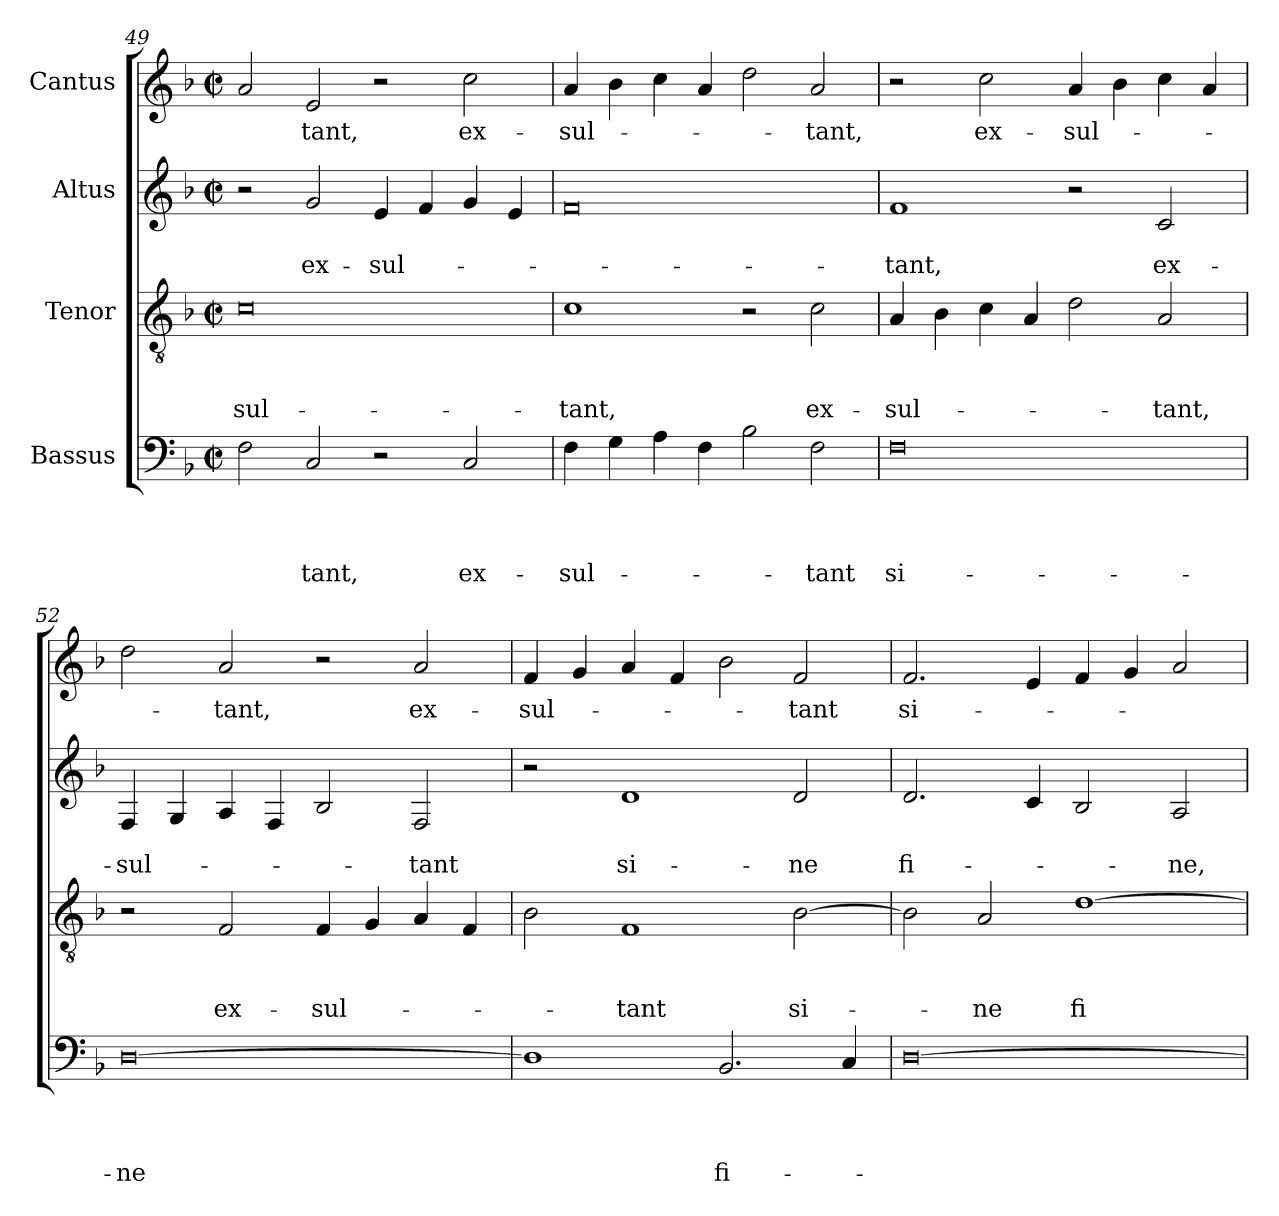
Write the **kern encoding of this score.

**kern	**text	**text	**text	**text	**kern	**text	**text	**text	**kern	**text	**text	**kern	**text
*part4	*part4	*part4	*part4	*part4	*part3	*part3	*part3	*part3	*part2	*part2	*part2	*part1	*part1
*staff4	*staff4	*staff4	*staff4	*staff4	*staff3	*staff3	*staff3	*staff3	*staff2	*staff2	*staff2	*staff1	*staff1
*I"Bassus	*	*	*	*	*I"Tenor	*	*	*	*I"Altus	*	*	*I"Cantus	*
*clefF4	*	*	*	*	*clefGv2	*	*	*	*clefG2	*	*	*clefG2	*
*k[b-]	*	*	*	*	*k[b-]	*	*	*	*k[b-]	*	*	*k[b-]	*
*F:	*	*	*	*	*F:	*	*	*	*F:	*	*	*F:	*
*M2/2	*	*	*	*	*M2/2	*	*	*	*M2/2	*	*	*M2/2	*
*met(c|)	*	*	*	*	*met(c|)	*	*	*	*met(c|)	*	*	*met(c|)	*
=49	=49	=49	=49	=49	=49	=49	=49	=49	=49	=49	=49	=49	=49
!	!	!	!	!	!	!	!	!LO:LY:b	!	!	!	!	!
2F\	.	.	.	.	0c	.	.	-sul-	2r	.	.	2a/	.
!	!	!	!	!LO:LY:b	!	!	!	!	!	!	!LO:LY:b	!	!LO:LY:b
2C/	.	.	.	-tant,	.	.	.	.	2g/	.	ex-	2e/	-tant,
!	!	!	!	!	!	!	!	!	!	!	!LO:LY:b	!	!
2r	.	.	.	.	.	.	.	.	4e/	.	-sul-	2r	.
.	.	.	.	.	.	.	.	.	4f/	.	.	.	.
!	!	!	!	!LO:LY:b	!	!	!	!	!	!	!	!	!LO:LY:b
2C/	.	.	.	ex-	.	.	.	.	4g/	.	.	2cc\	ex-
.	.	.	.	.	.	.	.	.	4e/	.	.	.	.
!!LO:LB:g=z
=50	=50	=50	=50	=50	=50	=50	=50	=50	=50	=50	=50	=50	=50
!	!	!	!	!LO:LY:b	!	!	!	!LO:LY:b	!	!	!	!	!LO:LY:b
4F\	.	.	.	-sul-	1c	.	.	-tant,	0f	.	.	4a/	-sul-
4G\	.	.	.	.	.	.	.	.	.	.	.	4b-\	.
4A\	.	.	.	.	.	.	.	.	.	.	.	4cc\	.
4F\	.	.	.	.	.	.	.	.	.	.	.	4a/	.
2B-\	.	.	.	.	2r	.	.	.	.	.	.	2dd\	.
!	!	!	!	!LO:LY:b	!	!	!	!LO:LY:b	!	!	!	!	!LO:LY:b
2F\	.	.	.	-tant	2c\	.	.	ex-	.	.	.	2a/	-tant,
=51	=51	=51	=51	=51	=51	=51	=51	=51	=51	=51	=51	=51	=51
!	!	!	!	!LO:LY:b:rj	!	!	!	!LO:LY:b	!	!	!LO:LY:b	!	!
0F	.	.	.	si-	4A/	.	.	-sul-	1f	.	-tant,	2r	.
.	.	.	.	.	4B-\	.	.	.	.	.	.	.	.
!	!	!	!	!	!	!	!	!	!	!	!	!	!LO:LY:b
.	.	.	.	.	4c\	.	.	.	.	.	.	2cc\	ex-
.	.	.	.	.	4A/	.	.	.	.	.	.	.	.
!	!	!	!	!	!	!	!	!	!	!	!	!	!LO:LY:b
.	.	.	.	.	2d\	.	.	.	2r	.	.	4a/	-sul-
.	.	.	.	.	.	.	.	.	.	.	.	4b-\	.
!	!	!	!	!	!	!	!	!LO:LY:b	!	!	!LO:LY:b	!	!
.	.	.	.	.	2A/	.	.	-tant,	2c/	.	ex-	4cc\	.
.	.	.	.	.	.	.	.	.	.	.	.	4a/	.
=52	=52	=52	=52	=52	=52	=52	=52	=52	=52	=52	=52	=52	=52
!	!	!	!	!LO:LY:b	!	!	!	!	!	!	!LO:LY:b	!	!
[>0D	.	.	.	-ne	2r	.	.	.	4F/	.	-sul-	2dd\	.
.	.	.	.	.	.	.	.	.	4G/	.	.	.	.
!	!	!	!	!	!	!	!	!LO:LY:b	!	!	!	!	!LO:LY:b
.	.	.	.	.	2F/	.	.	ex-	4A/	.	.	2a/	-tant,
.	.	.	.	.	.	.	.	.	4F/	.	.	.	.
!	!	!	!	!	!	!	!	!LO:LY:b	!	!	!	!	!
.	.	.	.	.	4F/	.	.	-sul-	2B-/	.	.	2r	.
.	.	.	.	.	4G/	.	.	.	.	.	.	.	.
!	!	!	!	!	!	!	!	!	!	!	!LO:LY:b	!	!LO:LY:b
.	.	.	.	.	4A/	.	.	.	2F/	.	-tant	2a/	ex-
.	.	.	.	.	4F/	.	.	.	.	.	.	.	.
=53	=53	=53	=53	=53	=53	=53	=53	=53	=53	=53	=53	=53	=53
!	!	!	!	!	!	!	!	!	!	!	!	!	!LO:LY:b
1D]	.	.	.	.	2B-\	.	.	.	2r	.	.	4f/	-sul-
.	.	.	.	.	.	.	.	.	.	.	.	4g/	.
!	!	!	!	!	!	!	!	!LO:LY:b	!	!	!LO:LY:b	!	!
.	.	.	.	.	1F	.	.	-tant	1d	.	si-	4a/	.
.	.	.	.	.	.	.	.	.	.	.	.	4f/	.
!	!	!	!	!LO:LY:b	!	!	!	!	!	!	!	!	!
2.BB-/	.	.	.	fi-	.	.	.	.	.	.	.	2b-\	.
!	!	!	!	!	!	!	!	!LO:LY:b	!	!	!LO:LY:b	!	!LO:LY:b
.	.	.	.	.	[>2B-\	.	.	si-	2d/	.	-ne	2f/	-tant
4C/	.	.	.	.	.	.	.	.	.	.	.	.	.
=54	=54	=54	=54	=54	=54	=54	=54	=54	=54	=54	=54	=54	=54
!	!	!	!	!	!	!	!	!	!	!	!LO:LY:b	!	!LO:LY:b
[<0D	.	.	.	.	2B-\]	.	.	.	2.d/	.	fi-	2.f/	si-
!	!	!	!	!	!	!	!	!LO:LY:b	!	!	!	!	!
.	.	.	.	.	2A/	.	.	-ne	.	.	.	.	.
.	.	.	.	.	.	.	.	.	4c/	.	.	4e/	.
!	!	!	!	!	!	!	!	!LO:LY:b	!	!	!	!	!
.	.	.	.	.	[<1d	.	.	fi-	2B-/	.	.	4f/	.
.	.	.	.	.	.	.	.	.	.	.	.	4g/	.
!	!	!	!	!	!	!	!	!	!	!	!LO:LY:b	!	!
.	.	.	.	.	.	.	.	.	2A/	.	-ne,	2a/	.
=	=	=	=	=	=	=	=	=	=	=	=	=	=
*-	*-	*-	*-	*-	*-	*-	*-	*-	*-	*-	*-	*-	*-
